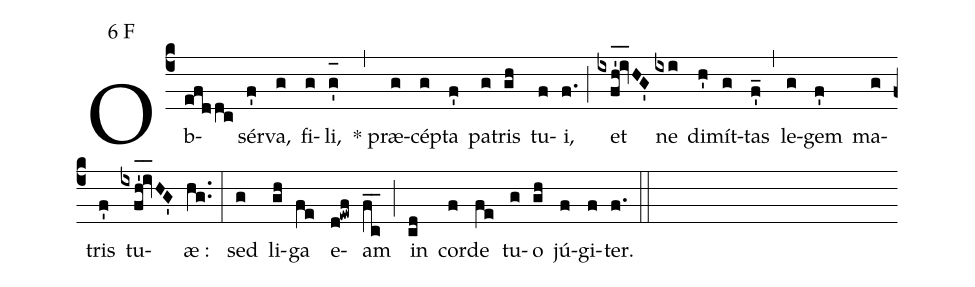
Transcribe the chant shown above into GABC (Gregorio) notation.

mode:6 F;
%%
(c4) Ob(efddc)sér(f')va,(g) fi(g)li,(g'_[oh:h]) (,) * præ(g)cé(g)pta(f') pa(g)tris(gh) tu(f)i,(f.) (;) et(ixfh'_!iv_HG') ne(ixi) di(h')mít(g)tas(f'_) (,) le(g)gem(f') ma(g)tris(f') tu(ixfh'_!iv_HG')æ :(hg..) (:) sed(g) li(gh)ga(fe) e(d!ewf)am(fc__) (;) in(cd) cor(f)de(fe) tu(g)o(gh) jú(f)gi(f)ter.(f.) (::)
